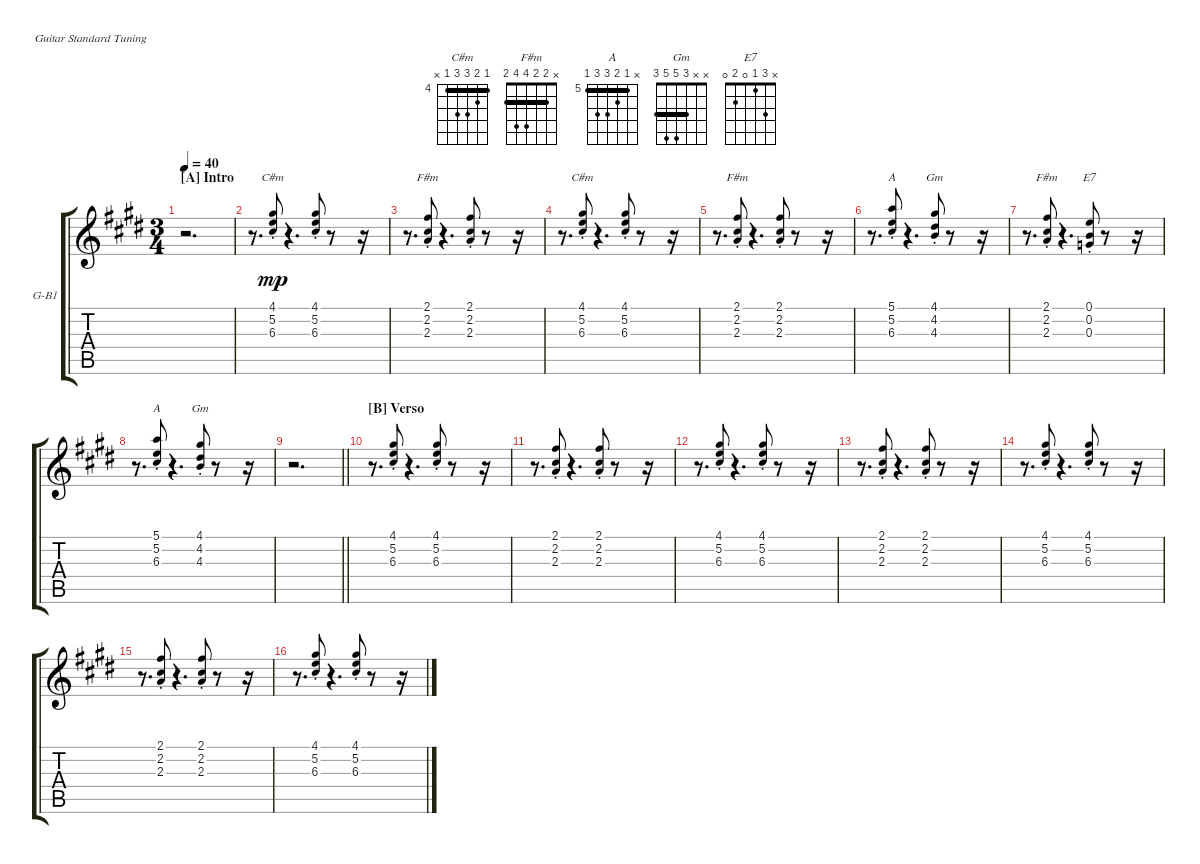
\defaultSystemsLayout 4
\bracketExtendMode groupsimilarinstruments
\firstSystemTrackNameOrientation horizontal
\otherSystemsTrackNameOrientation horizontal
\track ("Guitar Base I" "G-B1") {multiBarRest instrument acousticguitarsteel}
\staff {score tabs}
\tuning (E4 B3 G3 D3 A2 E2)
\chord ("C#m" 4 5 6 6 4 x) {firstfret 4 barre 4}
\chord ("F#m" x 2 2 4 4 2) {barre (2 2)}
\chord ("A" x 5 6 7 7 5) {firstfret 5 barre 5}
\chord ("Gm" x x 3 5 5 3) {barre 3}
\chord ("E7" x 3 1 0 2 0)
\ts (3 4)
\section ("A" "Intro")
\tempo 40
\clef g2
\ks c#minor
r.2{d dy mp instrument acousticguitarsteel} |
r.8{d} (4.1{st} 5.2 6.3).8{ch "C#m" gr onbeat} r.4{d} (4.1 5.2 6.3{st}).8{gr onbeat} r.8 r.16 |
r.8{d} (2.1{st} 2.2 2.3).8{ch "F#m" gr onbeat} r.4{d} (2.1 2.2 2.3{st}).8{gr onbeat} r.8 r.16 |
r.8{d} (4.1{st} 5.2 6.3).8{ch "C#m" gr onbeat} r.4{d} (4.1 5.2 6.3{st}).8{gr onbeat} r.8 r.16 |
r.8{d} (2.1{st} 2.2 2.3).8{ch "F#m" gr onbeat} r.4{d} (2.1 2.2 2.3{st}).8{gr onbeat} r.8 r.16 |
r.8{d} (5.1{st} 5.2 6.3).8{ch "A" gr onbeat} r.4{d} (4.1 4.2 4.3{st}).8{ch "Gm" gr onbeat} r.8 r.16 |
r.8{d} (2.1{st} 2.2 2.3).8{ch "F#m" gr onbeat} r.4{d} (0.1 0.2 0.3{st}).8{ch "E7" gr onbeat} r.8 r.16 |
r.8{d} (5.1{st} 5.2 6.3).8{ch "A" gr onbeat} r.4{d} (4.1 4.2 4.3{st}).8{ch "Gm" gr onbeat} r.8 r.16 |
\barLineRight lightlight
r.2{d} |
\section ("B" "Verso")
r.8{d} (4.1{st} 5.2 6.3).8{lyrics (0 "") lyrics (1 "") lyrics (2 "") lyrics (3 "") lyrics (4 "") gr onbeat} r.4{d} (4.1 5.2 6.3{st}).8{lyrics (0 "") lyrics (1 "") lyrics (2 "") lyrics (3 "") lyrics (4 "") gr onbeat} r.8 r.16 |
r.8{d} (2.1{st} 2.2 2.3).8{lyrics (0 "") lyrics (1 "") lyrics (2 "") lyrics (3 "") lyrics (4 "") gr onbeat} r.4{d} (2.1 2.2 2.3{st}).8{lyrics (0 "") lyrics (1 "") lyrics (2 "") lyrics (3 "") lyrics (4 "") gr onbeat} r.8 r.16 |
r.8{d} (4.1{st} 5.2 6.3).8{lyrics (0 "") lyrics (1 "") lyrics (2 "") lyrics (3 "") lyrics (4 "") gr onbeat} r.4{d} (4.1 5.2 6.3{st}).8{lyrics (0 "") lyrics (1 "") lyrics (2 "") lyrics (3 "") lyrics (4 "") gr onbeat} r.8 r.16 |
r.8{d} (2.1{st} 2.2 2.3).8{lyrics (0 "") lyrics (1 "") lyrics (2 "") lyrics (3 "") lyrics (4 "") gr onbeat} r.4{d} (2.1 2.2 2.3{st}).8{lyrics (0 "") lyrics (1 "") lyrics (2 "") lyrics (3 "") lyrics (4 "") gr onbeat} r.8 r.16 |
r.8{d} (4.1{st} 5.2 6.3).8{lyrics (0 "") lyrics (1 "") lyrics (2 "") lyrics (3 "") lyrics (4 "") gr onbeat} r.4{d} (4.1 5.2 6.3{st}).8{lyrics (0 "") lyrics (1 "") lyrics (2 "") lyrics (3 "") lyrics (4 "") gr onbeat} r.8 r.16 |
r.8{d} (2.1{st} 2.2 2.3).8{lyrics (0 "") lyrics (1 "") lyrics (2 "") lyrics (3 "") lyrics (4 "") gr onbeat} r.4{d} (2.1 2.2 2.3{st}).8{lyrics (0 "") lyrics (1 "") lyrics (2 "") lyrics (3 "") lyrics (4 "") gr onbeat} r.8 r.16 |
r.8{d} (4.1{st} 5.2 6.3).8{lyrics (0 "") lyrics (1 "") lyrics (2 "") lyrics (3 "") lyrics (4 "") gr onbeat} r.4{d} (4.1 5.2 6.3{st}).8{lyrics (0 "") lyrics (1 "") lyrics (2 "") lyrics (3 "") lyrics (4 "") gr onbeat} r.8 r.16
